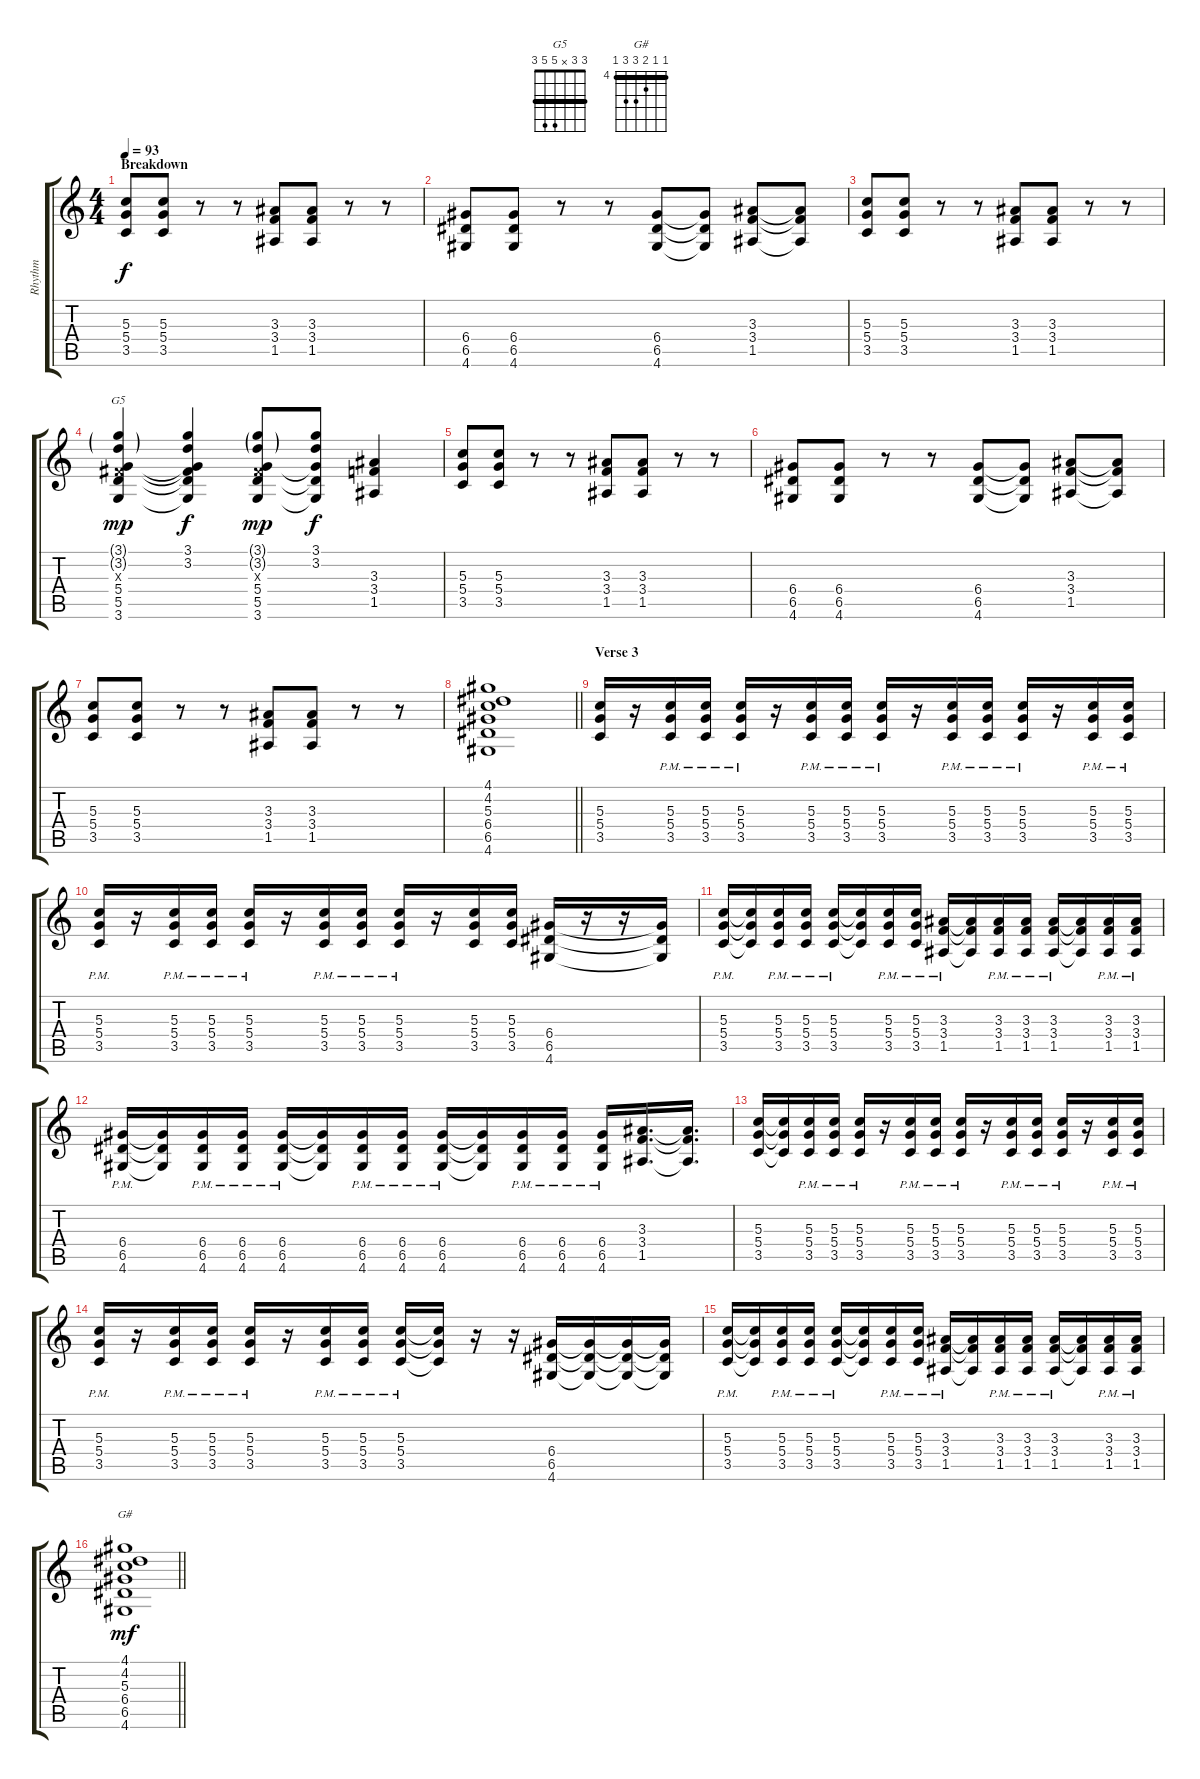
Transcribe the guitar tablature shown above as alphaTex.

\track ("Rhythm" "Rhythm") {instrument overdrivenguitar}
\staff {score tabs}
\tuning (E4 B3 G3 D3 A2 E2) {hide}
\chord ("G5" 3 3 x 5 5 3) {barre 3}
\chord ("G#" 4 4 5 6 6 4) {firstfret 4 barre 4}
\ts (4 4)
\section ("" "Breakdown")
\tempo 93
\clef g2
\ks c
(5.3 5.4 3.5).8{dy f} (5.3 5.4 3.5).8 r.8 r.8 (3.3 3.4 1.5).8 (3.3 3.4 1.5).8 r.8 r.8 |
(6.4 6.5 4.6).8 (6.4 6.5 4.6).8 r.8 r.8 (6.4 6.5 4.6).8 (6.4{t} 6.5{t} 4.6{t}).8 (3.3 3.4 1.5).8 (3.3{t} 3.4{t} 1.5{t}).8 |
(5.3 5.4 3.5).8 (5.3 5.4 3.5).8 r.8 r.8 (3.3 3.4 1.5).8 (3.3 3.4 1.5).8 r.8 r.8 |
(3.1{g} 3.2{g} -1.3{x} 5.4 5.5 3.6).4{ch "G5" dy mp} (3.1 3.2 -1.3{t} 5.4{t} 5.5{t} 3.6{t}).4{dy f} (3.1{g} 3.2{g} -1.3{x} 5.4 5.5 3.6).8{dy mp} (3.1 3.2 5.4{t} 5.5{t} 3.6{t}).8{dy f} (3.3 3.4 1.5).4 |
(5.3 5.4 3.5).8 (5.3 5.4 3.5).8 r.8 r.8 (3.3 3.4 1.5).8 (3.3 3.4 1.5).8 r.8 r.8 |
(6.4 6.5 4.6).8 (6.4 6.5 4.6).8 r.8 r.8 (6.4 6.5 4.6).8 (6.4{t} 6.5{t} 4.6{t}).8 (3.3 3.4 1.5).8 (3.3{t} 3.4{t} 1.5{t}).8 |
(5.3 5.4 3.5).8 (5.3 5.4 3.5).8 r.8 r.8 (3.3 3.4 1.5).8 (3.3 3.4 1.5).8 r.8 r.8 |
\barLineRight lightlight
(4.1 4.2 5.3 6.4 6.5 4.6).1 |
\section ("" "Verse 3")
(5.3 5.4 3.5).16 r.16 (5.3{pm} 5.4{pm} 3.5{pm}).16 (5.3{pm} 5.4{pm} 3.5{pm}).16 (5.3{pm} 5.4{pm} 3.5{pm}).16 r.16 (5.3{pm} 5.4{pm} 3.5{pm}).16 (5.3{pm} 5.4{pm} 3.5{pm}).16 (5.3{pm} 5.4{pm} 3.5{pm}).16 r.16 (5.3{pm} 5.4{pm} 3.5{pm}).16 (5.3{pm} 5.4{pm} 3.5{pm}).16 (5.3{pm} 5.4{pm} 3.5{pm}).16 r.16 (5.3{pm} 5.4{pm} 3.5{pm}).16 (5.3{pm} 5.4{pm} 3.5{pm}).16 |
(5.3{pm} 5.4{pm} 3.5{pm}).16 r.16 (5.3{pm} 5.4{pm} 3.5{pm}).16 (5.3{pm} 5.4{pm} 3.5{pm}).16 (5.3{pm} 5.4{pm} 3.5{pm}).16 r.16 (5.3{pm} 5.4{pm} 3.5{pm}).16 (5.3{pm} 5.4{pm} 3.5{pm}).16 (5.3{pm} 5.4{pm} 3.5{pm}).16 r.16 (5.3 5.4 3.5).16 (5.3 5.4 3.5).16 (6.4 6.5 4.6).16 r.16 r.16 (6.4{t} 6.5{t} 4.6{t}).16 |
(5.3{pm} 5.4{pm} 3.5{pm}).16 (5.3{t} 5.4{t} 3.5{t}).16 (5.3{pm} 5.4{pm} 3.5{pm}).16 (5.3{pm} 5.4{pm} 3.5{pm}).16 (5.3{pm} 5.4{pm} 3.5{pm}).16 (5.3{t} 5.4{t} 3.5{t}).16 (5.3{pm} 5.4{pm} 3.5{pm}).16 (5.3{pm} 5.4{pm} 3.5{pm}).16 (3.3{pm} 3.4{pm} 1.5{pm}).16 (3.3{t} 3.4{t} 1.5{t}).16 (3.3{pm} 3.4{pm} 1.5{pm}).16 (3.3{pm} 3.4{pm} 1.5{pm}).16 (3.3{pm} 3.4{pm} 1.5{pm}).16 (3.3{t} 3.4{t} 1.5{t}).16 (3.3{pm} 3.4{pm} 1.5{pm}).16 (3.3{pm} 3.4{pm} 1.5{pm}).16 |
(6.4{pm} 6.5{pm} 4.6{pm}).16 (6.4{t} 6.5{t} 4.6{t}).16 (6.4{pm} 6.5{pm} 4.6{pm}).16 (6.4{pm} 6.5{pm} 4.6{pm}).16 (6.4{pm} 6.5{pm} 4.6{pm}).16 (6.4{t} 6.5{t} 4.6{t}).16 (6.4{pm} 6.5{pm} 4.6{pm}).16 (6.4{pm} 6.5{pm} 4.6{pm}).16 (6.4{pm} 6.5{pm} 4.6{pm}).16 (6.4{t} 6.5{t} 4.6{t}).16 (6.4{pm} 6.5{pm} 4.6{pm}).16 (6.4{pm} 6.5{pm} 4.6{pm}).16 (6.4{pm} 6.5{pm} 4.6{pm}).16 (3.3 3.4 1.5).16{d} (3.3{t} 3.4{t} 1.5{t}).16{d} |
(5.3 5.4 3.5).16 (5.3{t} 5.4{t} 3.5{t}).16 (5.3{pm} 5.4{pm} 3.5{pm}).16 (5.3{pm} 5.4{pm} 3.5{pm}).16 (5.3{pm} 5.4{pm} 3.5{pm}).16 r.16 (5.3{pm} 5.4{pm} 3.5{pm}).16 (5.3{pm} 5.4{pm} 3.5{pm}).16 (5.3{pm} 5.4{pm} 3.5{pm}).16 r.16 (5.3{pm} 5.4{pm} 3.5{pm}).16 (5.3{pm} 5.4{pm} 3.5{pm}).16 (5.3{pm} 5.4{pm} 3.5{pm}).16 r.16 (5.3{pm} 5.4{pm} 3.5{pm}).16 (5.3{pm} 5.4{pm} 3.5{pm}).16 |
(5.3{pm} 5.4{pm} 3.5{pm}).16 r.16 (5.3{pm} 5.4{pm} 3.5{pm}).16 (5.3{pm} 5.4{pm} 3.5{pm}).16 (5.3{pm} 5.4{pm} 3.5{pm}).16 r.16 (5.3{pm} 5.4{pm} 3.5{pm}).16 (5.3{pm} 5.4{pm} 3.5{pm}).16 (5.3{pm} 5.4{pm} 3.5{pm}).16 (5.3{t} 5.4{t} 3.5{t}).16 r.16 r.16 (6.4 6.5 4.6).16 (6.4{t} 6.5{t} 4.6{t}).16 (6.4{t} 6.5{t} 4.6{t}).16 (6.4{t} 6.5{t} 4.6{t}).16 |
(5.3{pm} 5.4{pm} 3.5{pm}).16 (5.3{t} 5.4{t} 3.5{t}).16 (5.3{pm} 5.4{pm} 3.5{pm}).16 (5.3{pm} 5.4{pm} 3.5{pm}).16 (5.3{pm} 5.4{pm} 3.5{pm}).16 (5.3{t} 5.4{t} 3.5{t}).16 (5.3{pm} 5.4{pm} 3.5{pm}).16 (5.3{pm} 5.4{pm} 3.5{pm}).16 (3.3{pm} 3.4{pm} 1.5{pm}).16 (3.3{t} 3.4{t} 1.5{t}).16 (3.3{pm} 3.4{pm} 1.5{pm}).16 (3.3{pm} 3.4{pm} 1.5{pm}).16 (3.3{pm} 3.4{pm} 1.5{pm}).16 (3.3{t} 3.4{t} 1.5{t}).16 (3.3{pm} 3.4{pm} 1.5{pm}).16 (3.3{pm} 3.4{pm} 1.5{pm}).16 |
\barLineRight lightlight
(4.1 4.2 5.3 6.4 6.5 4.6).1{ch "G#" dy mf}
